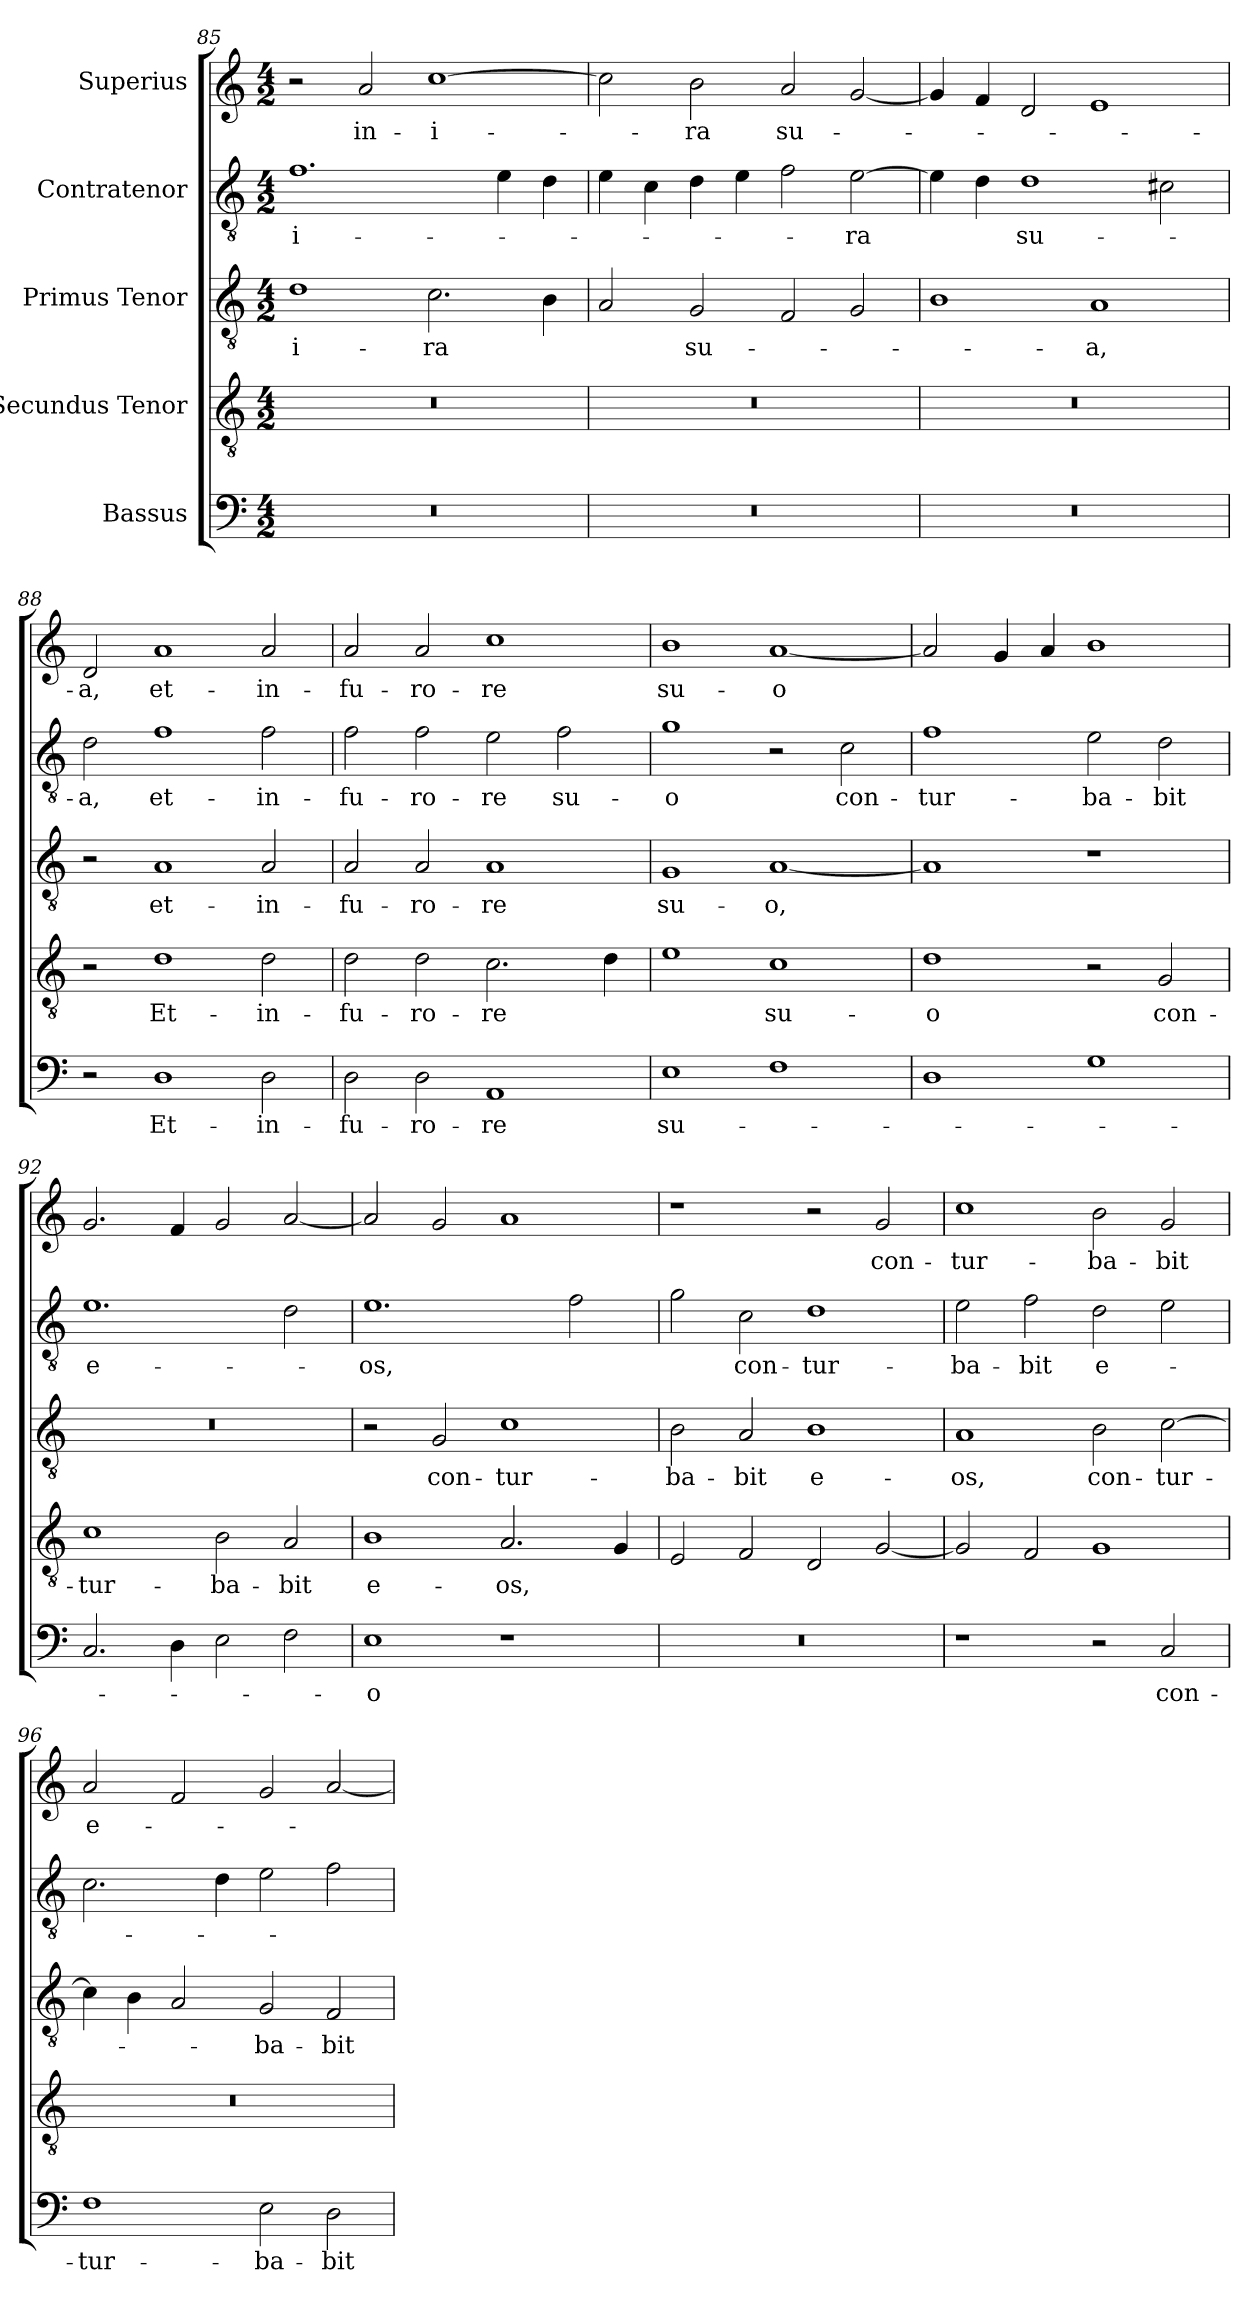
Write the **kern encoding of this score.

**kern	**text	**kern	**text	**kern	**text	**kern	**text	**kern	**text
*part5	*part5	*part4	*part4	*part3	*part3	*part2	*part2	*part1	*part1
*staff5	*staff5	*staff4	*staff4	*staff3	*staff3	*staff2	*staff2	*staff1	*staff1
*I"Bassus	*	*I"Secundus Tenor	*	*I"Primus Tenor	*	*I"Contratenor	*	*I"Superius	*
*clefF4	*	*clefGv2	*	*clefGv2	*	*clefGv2	*	*clefG2	*
*k[]	*	*k[]	*	*k[]	*	*k[]	*	*k[]	*
*C:	*	*C:	*	*C:	*	*C:	*	*C:	*
*M4/2	*	*M4/2	*	*M4/2	*	*M4/2	*	*M4/2	*
=85	=85	=85	=85	=85	=85	=85	=85	=85	=85
0r	.	0r	.	1d\	i-	1.f\	i-	2r	.
.	.	.	.	.	.	.	.	2a/	in-
.	.	.	.	2.c\	-ra	.	.	[1cc\	i-
.	.	.	.	.	.	4e\	.	.	.
.	.	.	.	4B\	.	4d\	.	.	.
=86	=86	=86	=86	=86	=86	=86	=86	=86	=86
0r	.	0r	.	2A/	.	4e\	.	2cc\]	.
.	.	.	.	.	.	4c\	.	.	.
.	.	.	.	2G/	su-	4d\	.	2b\	-ra
.	.	.	.	.	.	4e\	.	.	.
.	.	.	.	2F/	.	2f\	.	2a/	su-
.	.	.	.	2G/	.	[2e\	-ra	[2g/	.
!!LO:LB:g=z
=87	=87	=87	=87	=87	=87	=87	=87	=87	=87
0r	.	0r	.	1B\	.	4e\]	.	4g/]	.
.	.	.	.	.	.	4d\	.	4f/	.
.	.	.	.	.	.	1d\	su-	2d/	.
.	.	.	.	1A/	-a,	.	.	1e/	.
.	.	.	.	.	.	2c#Xi\	.	.	.
=88	=88	=88	=88	=88	=88	=88	=88	=88	=88
2r	.	2r	.	2r	.	2d\	-a,	2d/	-a,
1D\	Et-	1d\	Et-	1A/	et-	1f\	et-	1a/	et-
2D\	in-	2d\	in-	2A/	in-	2f\	in-	2a/	in-
=89	=89	=89	=89	=89	=89	=89	=89	=89	=89
2D\	fu-	2d\	fu-	2A/	fu-	2f\	fu-	2a/	fu-
2D\	-ro-	2d\	-ro-	2A/	-ro-	2f\	-ro-	2a/	-ro-
1AA/	-re	2.c\	-re	1A/	-re	2e\	-re	1cc\	-re
.	.	.	.	.	.	2f\	su-	.	.
.	.	4d\	.	.	.	.	.	.	.
=90	=90	=90	=90	=90	=90	=90	=90	=90	=90
1E\	su-	1e\	.	1G/	su-	1g\	-o	1b\	su-
1F\	.	1c\	su-	[1A/	-o,	2r	.	[1a/	-o
.	.	.	.	.	.	2c\	con-	.	.
=91	=91	=91	=91	=91	=91	=91	=91	=91	=91
1D\	.	1d\	-o	1A/]	.	1f\	-tur-	2a/]	.
.	.	.	.	.	.	.	.	4g/	.
.	.	.	.	.	.	.	.	4a/	.
1G\	.	2r	.	1r	.	2e\	-ba-	1b\	.
.	.	2G/	con-	.	.	2d\	-bit	.	.
!!LO:PB:g=z
=92	=92	=92	=92	=92	=92	=92	=92	=92	=92
2.C/	.	1c\	-tur-	0r	.	1.e\	e-	2.g/	.
4D\	.	.	.	.	.	.	.	4f/	.
2E\	.	2B\	-ba-	.	.	.	.	2g/	.
2F\	.	2A/	-bit	.	.	2d\	.	[2a/	.
=93	=93	=93	=93	=93	=93	=93	=93	=93	=93
1E\	-o	1B\	e-	2r	.	1.e\	-os,	2a/]	.
.	.	.	.	2G/	con-	.	.	2g/	.
1r	.	2.A/	-os,	1c\	-tur-	.	.	1a/	.
.	.	.	.	.	.	2f\	.	.	.
.	.	4G/	.	.	.	.	.	.	.
=94	=94	=94	=94	=94	=94	=94	=94	=94	=94
0r	.	2E/	.	2B\	-ba-	2g\	.	1r	.
.	.	2F/	.	2A/	-bit	2c\	con-	.	.
.	.	2D/	.	1B\	e-	1d\	-tur-	2r	.
.	.	[2G/	.	.	.	.	.	2g/	con-
=95	=95	=95	=95	=95	=95	=95	=95	=95	=95
1r	.	2G/]	.	1A/	-os,	2e\	-ba-	1cc\	-tur-
.	.	2F/	.	.	.	2f\	-bit	.	.
2r	.	1G/	.	2B\	con-	2d\	e-	2b\	-ba-
2C/	con-	.	.	[2c\	-tur-	2e\	.	2g/	-bit
=96	=96	=96	=96	=96	=96	=96	=96	=96	=96
1F\	-tur-	0r	.	4c\]	.	2.c\	.	2a/	e-
.	.	.	.	4B\	.	.	.	.	.
.	.	.	.	2A/	.	.	.	2f/	.
.	.	.	.	.	.	4d\	.	.	.
2E\	-ba-	.	.	2G/	-ba-	2e\	.	2g/	.
2D\	-bit	.	.	2F/	-bit	2f\	.	[2a/	.
=	=	=	=	=	=	=	=	=	=
*-	*-	*-	*-	*-	*-	*-	*-	*-	*-
